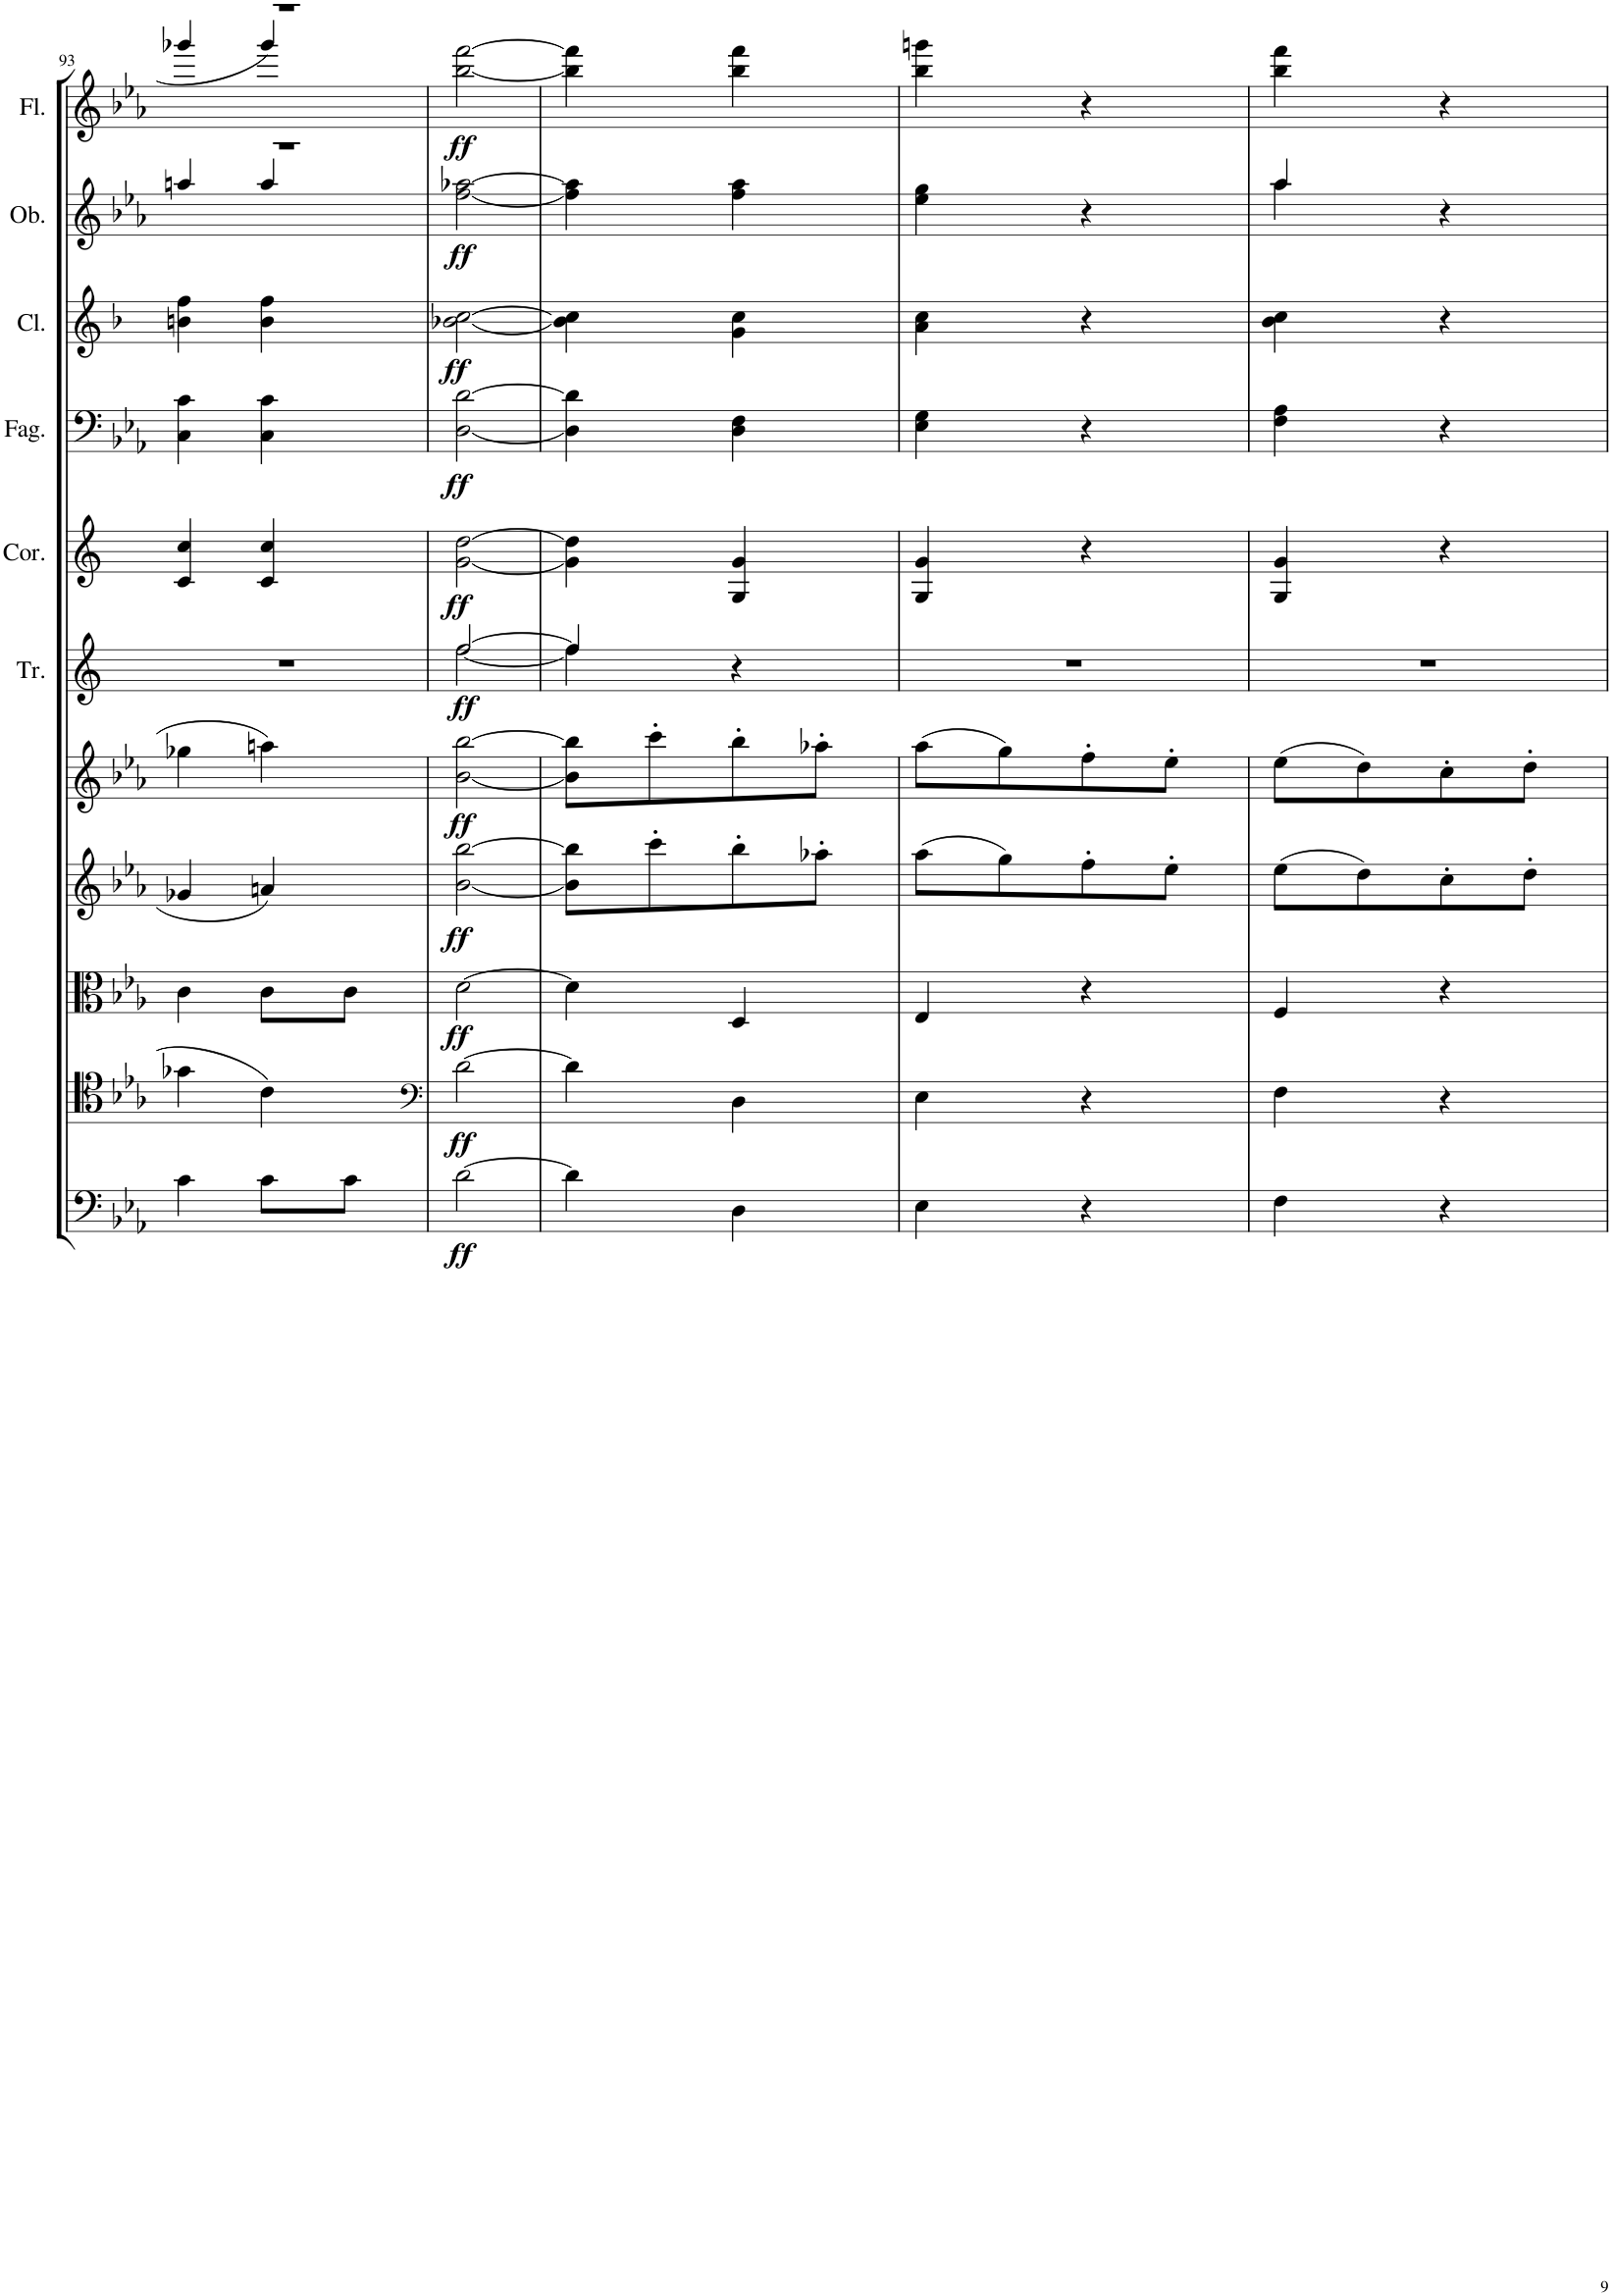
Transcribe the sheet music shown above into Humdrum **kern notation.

**kern	**dynam	**kern	**dynam	**kern	**dynam	**kern	**dynam	**kern	**dynam	**kern	**dynam	**kern	**dynam	**kern	**dynam	**kern	**dynam	**kern	**dynam	**kern	**dynam
*part11	*part11	*part10	*part10	*part9	*part9	*part8	*part8	*part7	*part7	*part6	*part6	*part5	*part5	*part4	*part4	*part3	*part3	*part2	*part2	*part1	*part1
*staff11	*staff11	*staff10	*staff10	*staff9	*staff9	*staff8	*staff8	*staff7	*staff7	*staff6	*staff6	*staff5	*staff5	*staff4	*staff4	*staff3	*staff3	*staff2	*staff2	*staff1	*staff1
*I"Basso	*	*I"Violoncello	*	*I"Viola	*	*I"Violino II	*	*I"Violino I	*	*I"Trombe in C	*	*I"Corni in Es	*	*I"Fagotti	*	*I"Clarinetti in B	*	*I"Oboi	*	*I"Flauti	*
*	*	*	*	*	*	*	*	*	*	*I'Tr.	*	*I'Cor.	*	*I'Fag.	*	*I'Cl.	*	*I'Ob.	*	*I'Fl.	*
!!LO:PB:g=z
*clefF4	*	*clefC4	*	*clefC3	*	*clefG2	*	*clefG2	*	*clefG2	*	*clefG2	*	*clefF4	*	*clefG2	*	*clefG2	*	*clefG2	*
*Trd7c12	*	*	*	*	*	*	*	*	*	*	*	*Trd5c9	*	*	*	*Trd1c2	*	*	*	*	*
*k[b-e-a-]	*	*k[b-e-a-]	*	*k[b-e-a-]	*	*k[b-e-a-]	*	*k[b-e-a-]	*	*k[]	*	*k[]	*	*k[b-e-a-]	*	*k[b-]	*	*k[b-e-a-]	*	*k[b-e-a-]	*
*M2/4	*	*M2/4	*	*M2/4	*	*M2/4	*	*M2/4	*	*M2/4	*	*M2/4	*	*M2/4	*	*M2/4	*	*M2/4	*	*M2/4	*
=93	=93	=93	=93	=93	=93	=93	=93	=93	=93	=93	=93	=93	=93	=93	=93	=93	=93	=93	=93	=93	=93
*	*	*	*	*	*	*	*	*	*	*	*	*	*	*	*	*	*	*^	*	*^	*
4c\	.	4g-X\	.	4c\	.	4g-X/	.	4gg-X\	.	2r	.	4c/ 4cc/	.	4C\ 4c\	.	4bn\ 4ff\	.	2r	4aan/	.	2r	4ggg-X/	.
8c\L	.	4c\	.	8c\L	.	4an/	.	4aan\	.	.	.	4c/ 4cc/	.	4C\ 4c\	.	4b\ 4ff\	.	.	4aa/	.	.	4ggg-/	.
8c\J	.	.	.	8c\J	.	.	.	.	.	.	.	.	.	.	.	.	.	.	.	.	.	.	.
*	*	*	*	*	*	*	*	*	*	*	*	*	*	*	*	*	*	*v	*v	*	*	*	*
*	*	*	*	*	*	*	*	*	*	*	*	*	*	*	*	*	*	*	*	*v	*v	*
=94	=94	=94	=94	=94	=94	=94	=94	=94	=94	=94	=94	=94	=94	=94	=94	=94	=94	=94	=94	=94	=94
*	*	*clefF4	*	*	*	*	*	*	*	*	*	*	*	*	*	*	*	*	*	*	*
*	*	*	*	*	*	*	*	*	*	*^	*	*	*	*	*	*	*	*	*	*	*
!	!LO:DY:b	!	!LO:DY:b	!	!LO:DY:b	!	!LO:DY:b	!	!LO:DY:b	!	!	!LO:DY:b	!	!LO:DY:b	!	!LO:DY:b	!	!LO:DY:b	!	!LO:DY:b	!	!LO:DY:b
[2d\	ff	[2d\	ff	[2d\	ff	[2b-\ [2bb-\	ff	[2b-\ [2bb-\	ff	[2ff/	[2ff\	ff	[2g\ [2dd\	ff	[2D\ [2d\	ff	[2b-X\ [2cc\	ff	[2ff\ [2aa-X\	ff	[2bb-\ [2fff\	ff
=95	=95	=95	=95	=95	=95	=95	=95	=95	=95	=95	=95	=95	=95	=95	=95	=95	=95	=95	=95	=95	=95	=95
4d\]	.	4d\]	.	4d\]	.	8b-\] 8bb-\]L	.	8b-\] 8bb-\]L	.	4ff/]	4ff\]	.	4g\] 4dd\]	.	4D\] 4d\]	.	4b-\] 4cc\]	.	4ff\] 4aa-\]	.	4bb-\] 4fff\]	.
.	.	.	.	.	.	8ccc'\	.	8ccc'\	.	.	.	.	.	.	.	.	.	.	.	.	.	.
4D\	.	4D\	.	4D/	.	8bb-'\	.	8bb-'\	.	4r	4ryy	.	4G/ 4g/	.	4D\ 4F\	.	4g\ 4cc\	.	4ff\ 4aa-\	.	4bb-\ 4fff\	.
.	.	.	.	.	.	8aa-X'\J	.	8aa-X'\J	.	.	.	.	.	.	.	.	.	.	.	.	.	.
*	*	*	*	*	*	*	*	*	*	*v	*v	*	*	*	*	*	*	*	*	*	*	*
=96	=96	=96	=96	=96	=96	=96	=96	=96	=96	=96	=96	=96	=96	=96	=96	=96	=96	=96	=96	=96	=96
4E-\	.	4E-\	.	4E-/	.	(8aa-\L	.	(8aa-\L	.	2r	.	4G/ 4g/	.	4E-\ 4G\	.	4a\ 4cc\	.	4ee-\ 4gg\	.	4bb-\ 4gggn\	.
.	.	.	.	.	.	8gg\)	.	8gg\)	.	.	.	.	.	.	.	.	.	.	.	.	.
4r	.	4r	.	4r	.	8ff'\	.	8ff'\	.	.	.	4r	.	4r	.	4r	.	4r	.	4r	.
.	.	.	.	.	.	8ee-'\J	.	8ee-'\J	.	.	.	.	.	.	.	.	.	.	.	.	.
=97	=97	=97	=97	=97	=97	=97	=97	=97	=97	=97	=97	=97	=97	=97	=97	=97	=97	=97	=97	=97	=97
*	*	*	*	*	*	*	*	*	*	*	*	*	*	*	*	*	*	*^	*	*	*
4F\	.	4F\	.	4F/	.	(8ee-\L	.	(8ee-\L	.	2r	.	4G/ 4g/	.	4F\ 4A-\	.	4b-\ 4cc\	.	4aa-/	4aa-\	.	4bb-\ 4fff\	.
.	.	.	.	.	.	8dd\)	.	8dd\)	.	.	.	.	.	.	.	.	.	.	.	.	.	.
4r	.	4r	.	4r	.	8cc'\	.	8cc'\	.	.	.	4r	.	4r	.	4r	.	4r	4ryy	.	4r	.
.	.	.	.	.	.	8dd'\J	.	8dd'\J	.	.	.	.	.	.	.	.	.	.	.	.	.	.
*	*	*	*	*	*	*	*	*	*	*	*	*	*	*	*	*	*	*v	*v	*	*	*
=	=	=	=	=	=	=	=	=	=	=	=	=	=	=	=	=	=	=	=	=	=
*-	*-	*-	*-	*-	*-	*-	*-	*-	*-	*-	*-	*-	*-	*-	*-	*-	*-	*-	*-	*-	*-
